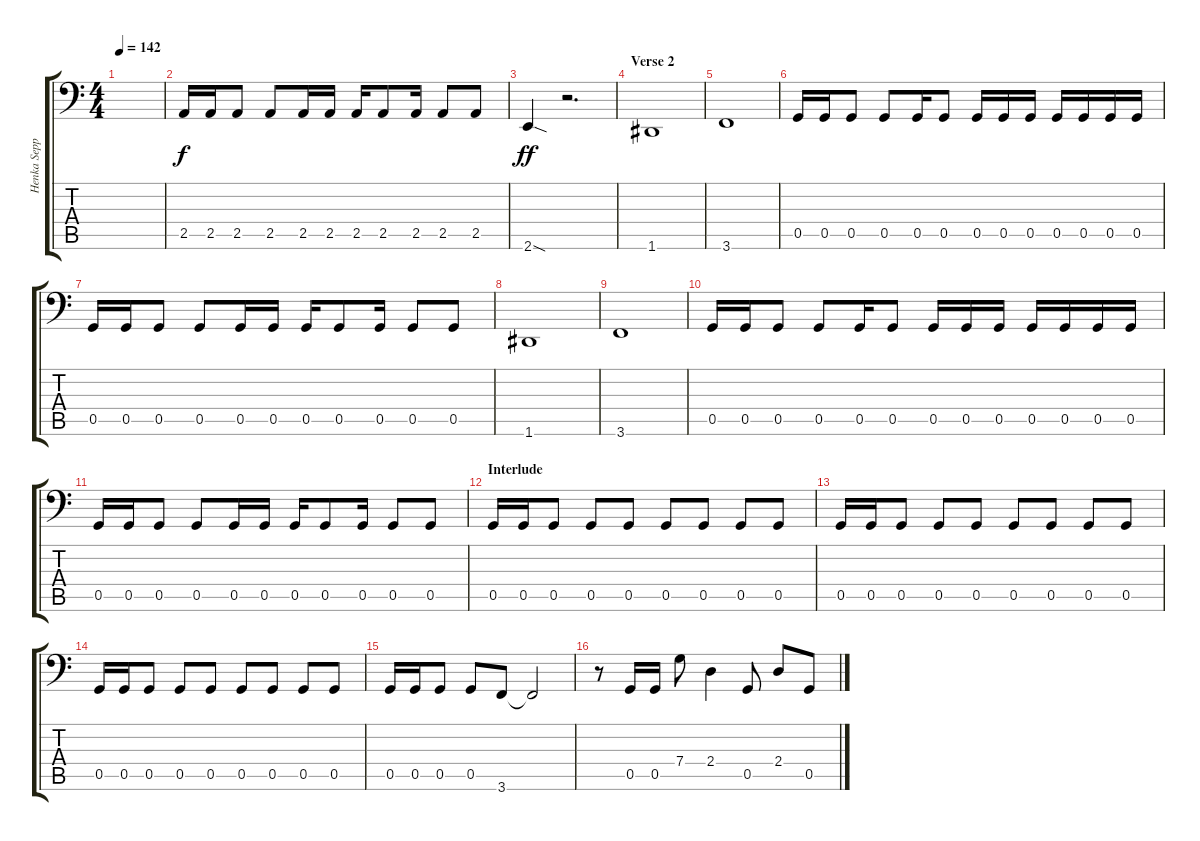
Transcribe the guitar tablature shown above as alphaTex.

\track ("Henka Seppäla" "Henka Sepp") {instrument electricbasspick}
\staff {score tabs}
\tuning (D3 A2 F2 C2 G1 D1) {hide}
\ts (4 4)
\tempo 142
\clef f4
\ks c
|
2.5.16 2.5.16 2.5.8 2.5.8 2.5.16 2.5.16 2.5.16 2.5.8 2.5.16 2.5.8 2.5.8{dy f} |
2.6{sod}.4{dy ff} r.2{d} |
\section ("" "Verse 2")
1.6.1 |
3.6.1 |
0.5.16 0.5.16 0.5.8 0.5.8 0.5.16 0.5.8 0.5.16 0.5.16 0.5.16 0.5.16 0.5.16 0.5.16 0.5.16 |
0.5.16 0.5.16 0.5.8 0.5.8 0.5.16 0.5.16 0.5.16 0.5.8 0.5.16 0.5.8 0.5.8 |
1.6.1 |
3.6.1 |
0.5.16 0.5.16 0.5.8 0.5.8 0.5.16 0.5.8 0.5.16 0.5.16 0.5.16 0.5.16 0.5.16 0.5.16 0.5.16 |
0.5.16 0.5.16 0.5.8 0.5.8 0.5.16 0.5.16 0.5.16 0.5.8 0.5.16 0.5.8 0.5.8 |
\section ("" "Interlude")
0.5.16 0.5.16 0.5.8 0.5.8 0.5.8 0.5.8 0.5.8 0.5.8 0.5.8 |
0.5.16 0.5.16 0.5.8 0.5.8 0.5.8 0.5.8 0.5.8 0.5.8 0.5.8 |
0.5.16 0.5.16 0.5.8 0.5.8 0.5.8 0.5.8 0.5.8 0.5.8 0.5.8 |
0.5.16 0.5.16 0.5.8 0.5.8 3.6.8 3.6{t}.2 |
r.8 0.5.16 0.5.16 7.4.8 2.4.4 0.5.8 2.4.8 0.5.8
